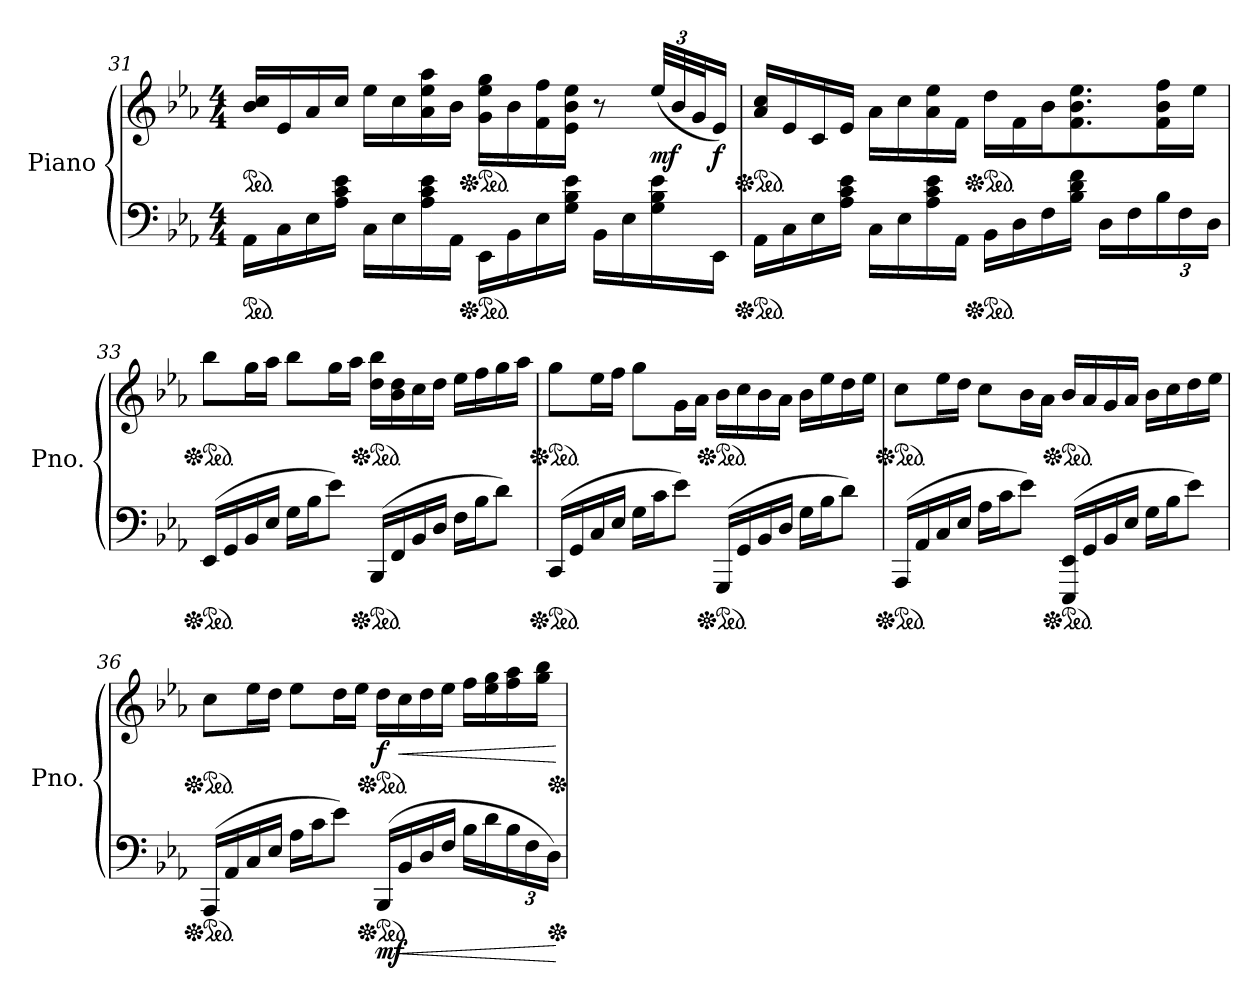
**kern	**dynam	**kern	**dynam
*part2	*part2	*part1	*part1
*staff2	*staff2	*staff1	*staff1
*I"Piano	*	*I"Piano	*
*I'Pno.	*	*I'Pno.	*
!!LO:LB:g=z
*clefF4	*	*clefG2	*
*k[b-e-a-]	*	*k[b-e-a-]	*
*M4/4	*	*M4/4	*
*ped	*	*	*
*	*	*ped	*
=31	=31	=31	=31
16AA-\LL	.	16b-/ 16cc/LL	.
16C\	.	16e-/	.
16E-\	.	16a-/	.
16A-\ 16c\ 16e-\JJ	.	16cc/JJ	.
16C\LL	.	16ee-\LL	.
16E-\	.	16cc\	.
16A-\ 16c\ 16e-\	.	16a-\ 16ee-\ 16aa-\	.
16AA-\JJ	.	16b-\JJ	.
*Xped	*	*	*
*ped	*	*	*
*	*	*Xped	*
*	*	*ped	*
16EE-\LL	.	16g\ 16ee-\ 16gg\LL	.
16BB-\	.	16b-\	.
16E-\	.	16f\ 16ff\	.
16G\ 16B-\ 16e-\JJ	.	16e-\ 16b-\ 16ee-\JJ	.
16BB-\LL	.	8r	.
16E-\	.	.	.
*	*	*Xbrackettup	*
!	!	!	!LO:DY:b
16G\ 16B-\ 16e-\	.	(<48ee-/LLL	mf
.	.	48b-/	.
.	.	48g/J	.
!	!	!	!LO:DY:b
16EE-\JJ	.	16e-/JJ)	f
=32	=32	=32	=32
*Xped	*	*	*
*ped	*	*	*
*	*	*Xped	*
*	*	*ped	*
16AA-\LL	.	16a-/ 16cc/LL	.
16C\	.	16e-/	.
16E-\	.	16c/	.
16A-\ 16c\ 16e-\JJ	.	16e-/JJ	.
16C\LL	.	16a-\LL	.
16E-\	.	16cc\	.
16A-\ 16c\ 16e-\	.	16a-\ 16ee-\	.
16AA-\JJ	.	16f\JJ	.
*Xped	*	*	*
*ped	*	*	*
*	*	*Xped	*
*	*	*ped	*
16BB-\LL	.	16dd\LL	.
16D\	.	16f\	.
16F\	.	16b-\J	.
16B-\ 16d\ 16f\JJ	.	8.f\ 8.b-\ 8.ee-\	.
16D\LL	.	.	.
16F\	.	.	.
*Xbrackettup	*	*	*
24B-\	.	16f\ 16b-\ 16ff\L	.
24F\	.	.	.
.	.	16ee-\JJ	.
24D\JJ	.	.	.
!!LO:LB:g=z
=33	=33	=33	=33
*Xped	*	*	*
*ped	*	*	*
*	*	*Xped	*
*	*	*ped	*
(>16EE-/LL	.	8bb-\L	.
16GG/	.	.	.
16BB-/	.	16gg\L	.
16E-/JJ	.	16aa-\JJ	.
16G\LL	.	8bb-\L	.
16B-\J	.	.	.
8e-\J)	.	16gg\L	.
.	.	16aa-\JJ	.
*Xped	*	*	*
*ped	*	*	*
*	*	*Xped	*
*	*	*ped	*
(>16BBB-/LL	.	16dd\ 16bb-\LL	.
16FF/	.	16b-\ 16dd\	.
16BB-/	.	16cc\	.
16D/JJ	.	16dd\JJ	.
16F\LL	.	16ee-\LL	.
16B-\J	.	16ff\	.
8d\J)	.	16gg\	.
.	.	16aa-\JJ	.
=34	=34	=34	=34
*Xped	*	*	*
*ped	*	*	*
*	*	*Xped	*
*	*	*ped	*
(>16CC/LL	.	8gg\L	.
16GG/	.	.	.
16C/	.	16ee-\L	.
16E-/JJ	.	16ff\JJ	.
16G\LL	.	8gg\L	.
16c\J	.	.	.
8e-\J)	.	16g\L	.
.	.	16a-\JJ	.
*Xped	*	*	*
*ped	*	*	*
*	*	*Xped	*
*	*	*ped	*
(>16GGG/LL	.	16b-\LL	.
16GG/	.	16cc\	.
16BB-/	.	16b-\	.
16D/JJ	.	16a-\JJ	.
16G\LL	.	16b-\LL	.
16B-\J	.	16ee-\	.
8d\J)	.	16dd\	.
.	.	16ee-\JJ	.
!!LO:PB:g=z
=35	=35	=35	=35
*Xped	*	*	*
*ped	*	*	*
*	*	*Xped	*
*	*	*ped	*
(>16AAA-/LL	.	8cc\L	.
16AA-/	.	.	.
16C/	.	16ee-\L	.
16E-/JJ	.	16dd\JJ	.
16A-\LL	.	8cc\L	.
16c\J	.	.	.
8e-\J)	.	16b-\L	.
.	.	16a-\JJ	.
*Xped	*	*	*
*ped	*	*	*
*	*	*Xped	*
*	*	*ped	*
(>16EEE-/ 16EE-/LL	.	16b-/LL	.
16GG/	.	16a-/	.
16BB-/	.	16g/	.
16E-/JJ	.	16a-/JJ	.
16G\LL	.	16b-\LL	.
16B-\J	.	16cc\	.
8e-\J)	.	16dd\	.
.	.	16ee-\JJ	.
=36	=36	=36	=36
*Xped	*	*	*
*ped	*	*	*
*	*	*Xped	*
*	*	*ped	*
(>16AAA-/LL	.	8cc\L	.
16AA-/	.	.	.
16C/	.	16ee-\L	.
16E-/JJ	.	16dd\JJ	.
16A-\LL	.	8ee-\L	.
16c\J	.	.	.
8e-\J)	.	16dd\L	.
.	.	16ee-\JJ	.
*Xped	*	*	*
*ped	*	*	*
*	*	*Xped	*
*	*	*ped	*
!	!LO:DY:b	!	!LO:DY:b
(>16BBB-/LL	mf	16dd\LL	f
!	!LO:HP:b	!	!LO:HP:b
16BB-/	<	16cc\	<
16D/	.	16dd\	.
16F/JJ	.	16ee-\JJ	.
16B-\LL	.	16ff\LL	.
16d\	.	16ee-\ 16gg\	.
24B-\	.	16ff\ 16aa-\	.
24F\	.	.	.
.	.	16gg\ 16bb-\JJ	.
24D\JJ)	.	.	.
.	[	.	[
*Xped	*	*	*
*	*	*Xped	*
=	=	=	=
*-	*-	*-	*-
